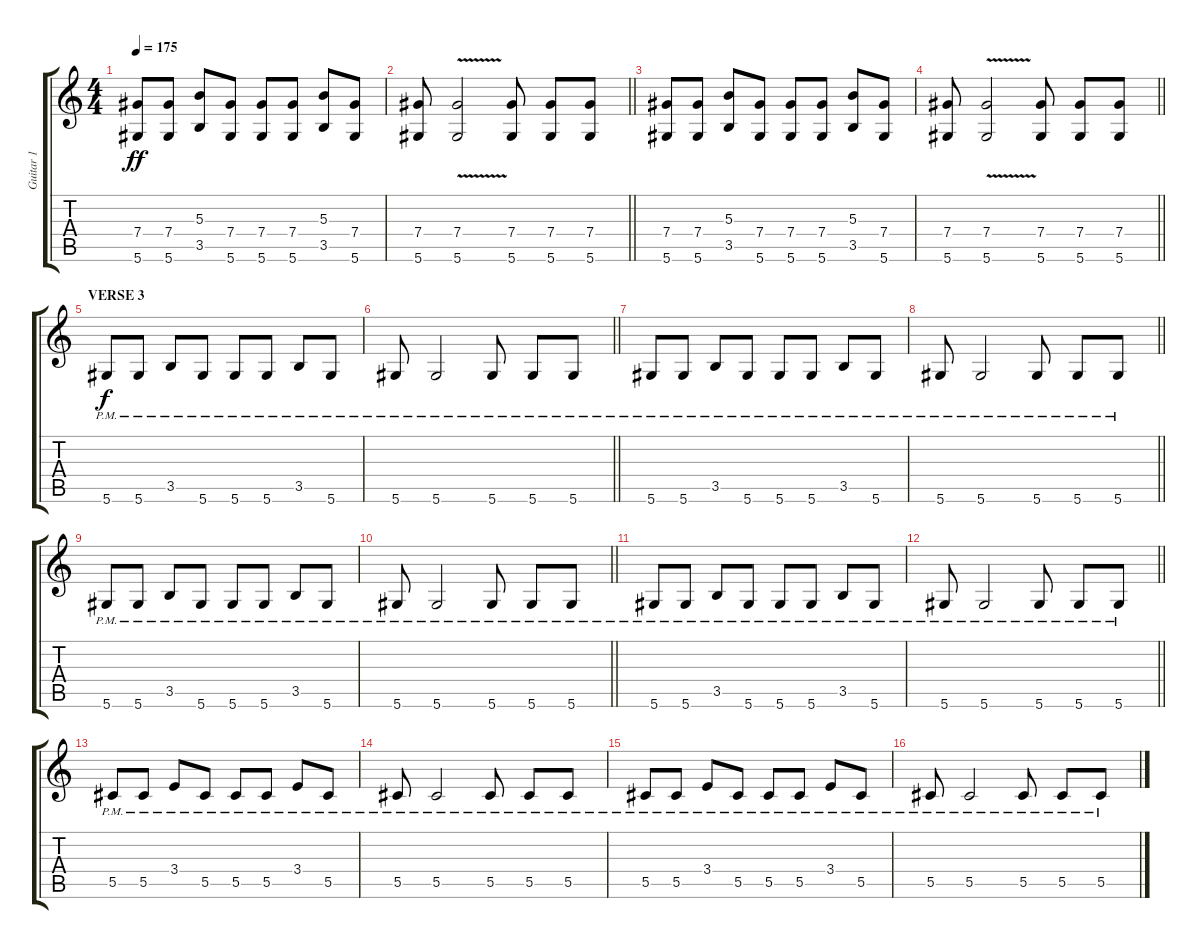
\track ("Guitar 1" "Guitar 1") {instrument distortionguitar}
\staff {score tabs}
\tuning (Eb4 Bb3 Gb3 Db3 Ab2 Eb2) {hide}
\ts (4 4)
\tempo 175
\clef g2
\ks c
(7.4 5.6).8{dy ff} (7.4 5.6).8 (5.3 3.5).8 (7.4 5.6).8 (7.4 5.6).8 (7.4 5.6).8 (5.3 3.5).8 (7.4 5.6).8 |
\barLineRight lightlight
(7.4 5.6).8 (7.4{v} 5.6{v}).2 (7.4 5.6).8 (7.4 5.6).8 (7.4 5.6).8 |
(7.4 5.6).8 (7.4 5.6).8 (5.3 3.5).8 (7.4 5.6).8 (7.4 5.6).8 (7.4 5.6).8 (5.3 3.5).8 (7.4 5.6).8 |
\barLineRight lightlight
(7.4 5.6).8 (7.4{v} 5.6{v}).2 (7.4 5.6).8 (7.4 5.6).8 (7.4 5.6).8 |
\section ("" "VERSE 3")
5.6{pm}.8{dy f} 5.6{pm}.8 3.5{pm}.8 5.6{pm}.8 5.6{pm}.8 5.6{pm}.8 3.5{pm}.8 5.6{pm}.8 |
\barLineRight lightlight
5.6{pm}.8 5.6{pm}.2 5.6{pm}.8 5.6{pm}.8 5.6{pm}.8 |
5.6{pm}.8 5.6{pm}.8 3.5{pm}.8 5.6{pm}.8 5.6{pm}.8 5.6{pm}.8 3.5{pm}.8 5.6{pm}.8 |
\barLineRight lightlight
5.6{pm}.8 5.6{pm}.2 5.6{pm}.8 5.6{pm}.8 5.6{pm}.8 |
5.6{pm}.8 5.6{pm}.8 3.5{pm}.8 5.6{pm}.8 5.6{pm}.8 5.6{pm}.8 3.5{pm}.8 5.6{pm}.8 |
\barLineRight lightlight
5.6{pm}.8 5.6{pm}.2 5.6{pm}.8 5.6{pm}.8 5.6{pm}.8 |
5.6{pm}.8 5.6{pm}.8 3.5{pm}.8 5.6{pm}.8 5.6{pm}.8 5.6{pm}.8 3.5{pm}.8 5.6{pm}.8 |
\barLineRight lightlight
5.6{pm}.8 5.6{pm}.2 5.6{pm}.8 5.6{pm}.8 5.6{pm}.8 |
5.5{pm}.8 5.5{pm}.8 3.4{pm}.8 5.5{pm}.8 5.5{pm}.8 5.5{pm}.8 3.4{pm}.8 5.5{pm}.8 |
5.5{pm}.8 5.5{pm}.2 5.5{pm}.8 5.5{pm}.8 5.5{pm}.8 |
5.5{pm}.8 5.5{pm}.8 3.4{pm}.8 5.5{pm}.8 5.5{pm}.8 5.5{pm}.8 3.4{pm}.8 5.5{pm}.8 |
5.5{pm}.8 5.5{pm}.2 5.5{pm}.8 5.5{pm}.8 5.5{pm}.8
